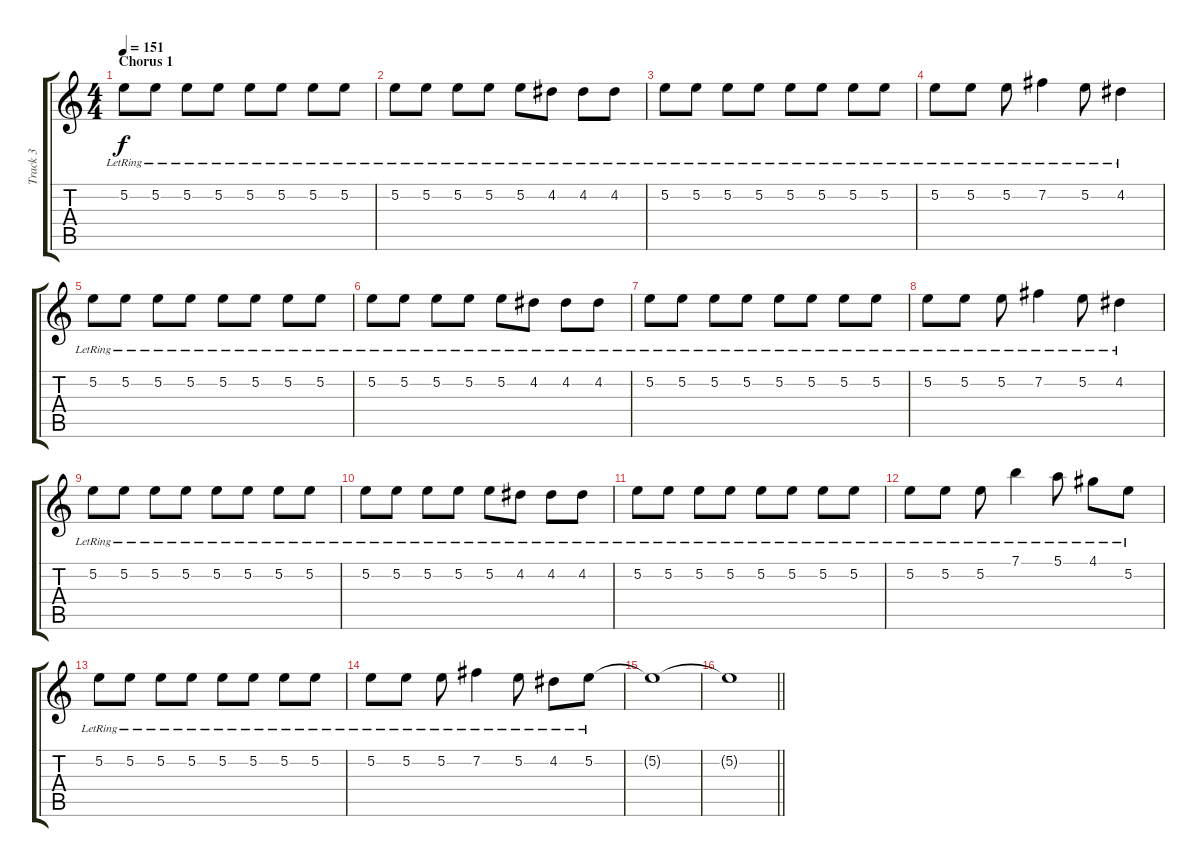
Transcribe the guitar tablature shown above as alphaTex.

\track ("Track 3" "Track 3") {instrument distortionguitar}
\staff {score tabs}
\tuning (E4 B3 G3 D3 A2 E2) {hide}
\ts (4 4)
\section ("" "Chorus 1")
\tempo 151
\clef g2
\ks c
5.2{lr}.8{dy f} 5.2{lr}.8 5.2{lr}.8 5.2{lr}.8 5.2{lr}.8 5.2{lr}.8 5.2{lr}.8 5.2{lr}.8 |
5.2{lr}.8 5.2{lr}.8 5.2{lr}.8 5.2{lr}.8 5.2{lr}.8 4.2{lr}.8 4.2{lr}.8 4.2{lr}.8 |
5.2{lr}.8 5.2{lr}.8 5.2{lr}.8 5.2{lr}.8 5.2{lr}.8 5.2{lr}.8 5.2{lr}.8 5.2{lr}.8 |
5.2{lr}.8 5.2{lr}.8 5.2{lr}.8 7.2{lr}.4 5.2{lr}.8 4.2{lr}.4 |
5.2{lr}.8 5.2{lr}.8 5.2{lr}.8 5.2{lr}.8 5.2{lr}.8 5.2{lr}.8 5.2{lr}.8 5.2{lr}.8 |
5.2{lr}.8 5.2{lr}.8 5.2{lr}.8 5.2{lr}.8 5.2{lr}.8 4.2{lr}.8 4.2{lr}.8 4.2{lr}.8 |
5.2{lr}.8 5.2{lr}.8 5.2{lr}.8 5.2{lr}.8 5.2{lr}.8 5.2{lr}.8 5.2{lr}.8 5.2{lr}.8 |
5.2{lr}.8 5.2{lr}.8 5.2{lr}.8 7.2{lr}.4 5.2{lr}.8 4.2{lr}.4 |
5.2{lr}.8 5.2{lr}.8 5.2{lr}.8 5.2{lr}.8 5.2{lr}.8 5.2{lr}.8 5.2{lr}.8 5.2{lr}.8 |
5.2{lr}.8 5.2{lr}.8 5.2{lr}.8 5.2{lr}.8 5.2{lr}.8 4.2{lr}.8 4.2{lr}.8 4.2{lr}.8 |
5.2{lr}.8 5.2{lr}.8 5.2{lr}.8 5.2{lr}.8 5.2{lr}.8 5.2{lr}.8 5.2{lr}.8 5.2{lr}.8 |
5.2{lr}.8 5.2{lr}.8 5.2{lr}.8 7.1{lr}.4 5.1{lr}.8 4.1{lr}.8 5.2{lr}.8 |
5.2{lr}.8 5.2{lr}.8 5.2{lr}.8 5.2{lr}.8 5.2{lr}.8 5.2{lr}.8 5.2{lr}.8 5.2{lr}.8 |
5.2{lr}.8 5.2{lr}.8 5.2{lr}.8 7.2{lr}.4 5.2{lr}.8 4.2{lr}.8 5.2{lr}.8 |
5.2{t}.1 |
\barLineRight lightlight
5.2{t}.1
